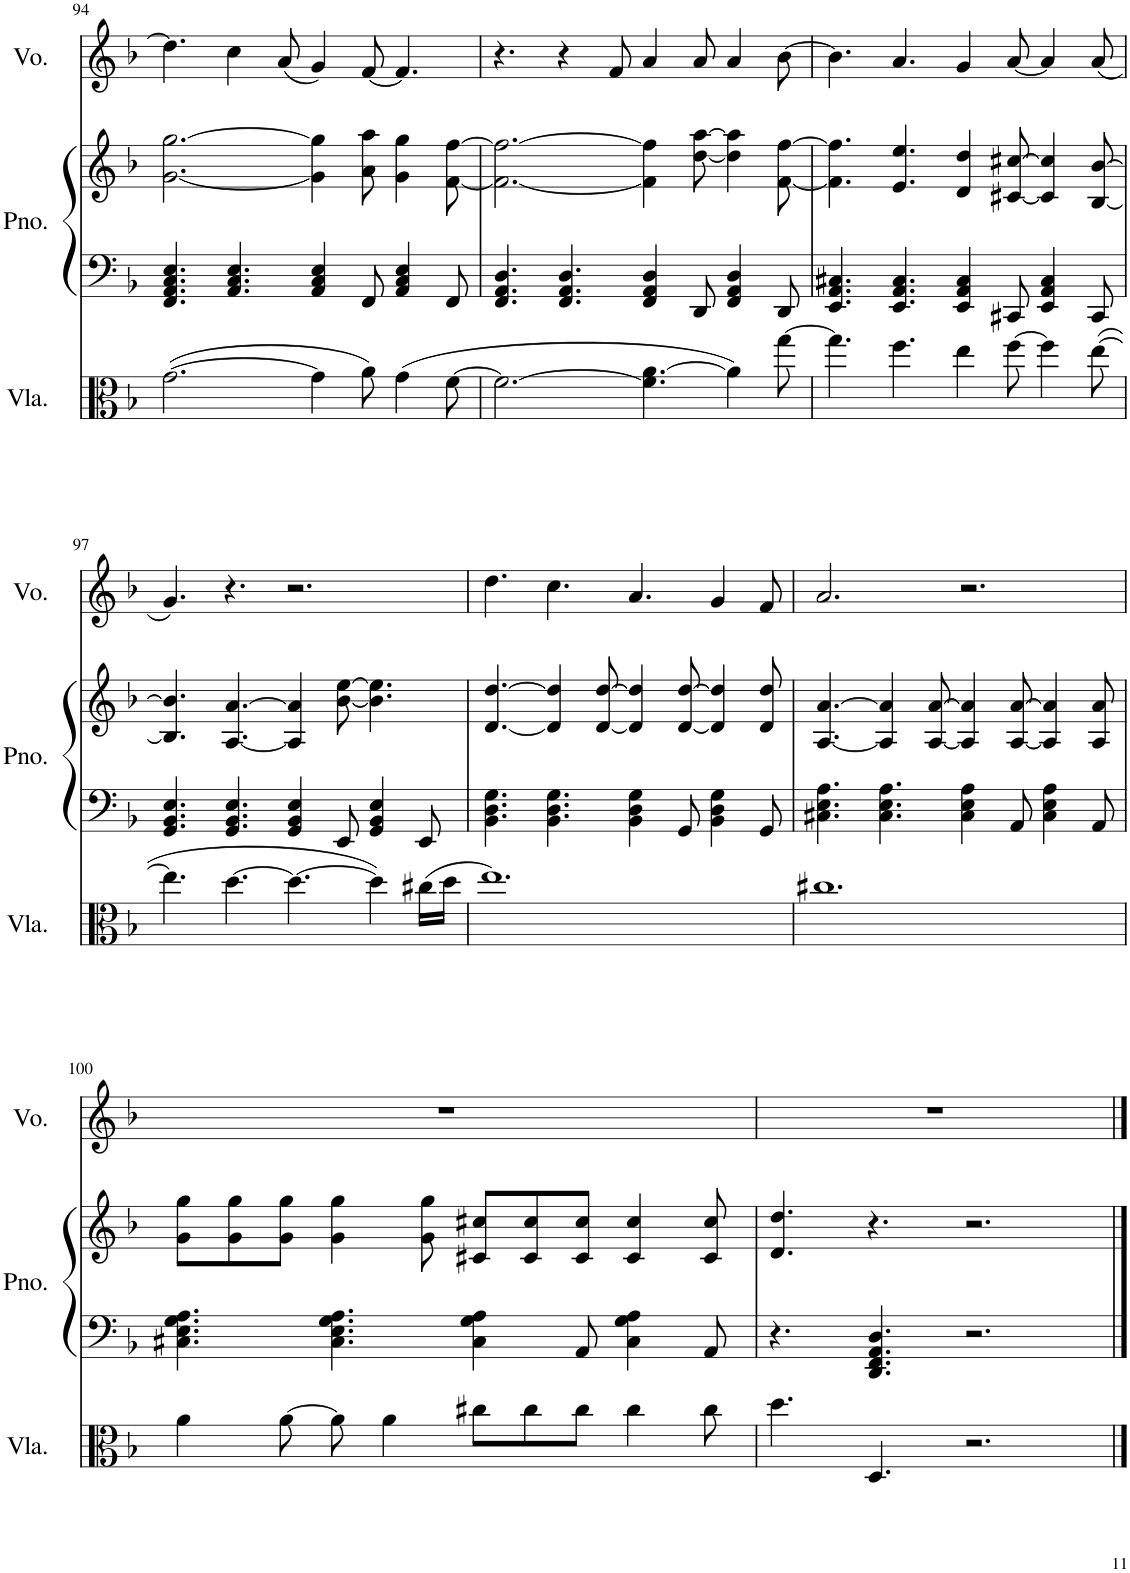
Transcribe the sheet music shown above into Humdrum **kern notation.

**kern	**kern	**kern	**kern
*part3	*part2	*part2	*part1
*staff4	*staff3	*staff2	*staff1
*I"Viola	*I"Piano	*	*I"Voice
*I'Vla.	*I'Pno.	*	*I'Vo.
!!LO:PB:g=z
*clefC3	*clefF4	*clefG2	*clefG2
*	*	*	*Trd7c12
*k[b-]	*k[b-]	*k[b-]	*k[b-]
*M12/8	*M12/8	*M12/8	*M12/8
=94	=94	=94	=94
([2.g\	4.FF/ 4.AA/ 4.C/ 4.E/	[2.g\ [2.gg\	4.dd\]
.	4.AA/ 4.C/ 4.E/	.	4cc\
.	.	.	(8a/
4g\]	4AA/ 4C/ 4E/	4g\] 4gg\]	4g/)
8a\)	8FF/	8a\ 8aa\	[8f/
(4g\	4AA/ 4C/ 4E/	4g\ 4gg\	4.f/]
[8f\	8FF/	[8f\ [8ff\	.
=95	=95	=95	=95
2.f\_	4.FF/ 4.AA/ 4.D/	2.f\_ 2.ff\_	4.r
.	4.FF/ 4.AA/ 4.D/	.	4r
.	.	.	8f/
4.f\] [4.a\	4FF/ 4AA/ 4D/	4f\] 4ff\]	4a/
.	8DD/	[8dd\ [8aa\	8a/
4a\])	4FF/ 4AA/ 4D/	4dd\] 4aa\]	4a/
[8gg\	8DD/	[8f\ [8ff\	[8b-\
=96	=96	=96	=96
4.gg\]	4.EE/ 4.AA/ 4.C#X/	4.f\] 4.ff\]	4.b-\]
4.ff\	4.EE/ 4.AA/ 4.C#/	4.e/ 4.ee/	4.a/
4ee\	4EE/ 4AA/ 4C#/	4d/ 4dd/	4g/
[8ff\	8CC#X/	[8c#X/ [8cc#X/	[8a/
4ff\]	4EE/ 4AA/ 4C#/	4c#/] 4cc#/]	4a/]
([8ee\	8CC#/	[8B-/ [8b-/	(8a/
!!LO:LB:g=z
=97	=97	=97	=97
4.ee\]	4.GG/ 4.BB-/ 4.E/	4.B-/] 4.b-/]	4.g/)
[4.dd\	4.GG/ 4.BB-/ 4.E/	[4.A/ [4.a/	4.r
4.dd\_	4GG/ 4BB-/ 4E/	4A/] 4a/]	2.r
.	8EE/	[8b-\ [8ee\	.
4dd\])	4GG/ 4BB-/ 4E/	4.b-\] 4.ee\]	.
(16cc#X\LL	8EE/	.	.
16dd\JJ	.	.	.
=98	=98	=98	=98
1.ee)	4.BB-\ 4.D\ 4.G\	[4.d/ [4.dd/	4.dd\
.	4.BB-\ 4.D\ 4.G\	4d/] 4dd/]	4.cc\
.	.	[8d/ [8dd/	.
.	4BB-\ 4D\ 4G\	4d/] 4dd/]	4.a/
.	8GG/	[8d/ [8dd/	.
.	4BB-\ 4D\ 4G\	4d/] 4dd/]	4g/
.	8GG/	8d/ 8dd/	8f/
=99	=99	=99	=99
1.cc#X	4.C#X\ 4.E\ 4.A\	[4.A/ [4.a/	2.a/
.	4.C#\ 4.E\ 4.A\	4A/] 4a/]	.
.	.	[8A/ [8a/	.
.	4C#\ 4E\ 4A\	4A/] 4a/]	2.r
.	8AA/	[8A/ [8a/	.
.	4C#\ 4E\ 4A\	4A/] 4a/]	.
.	8AA/	8A/ 8a/	.
!!LO:LB:g=z
=100	=100	=100	=100
4a\	4.C#X\ 4.E\ 4.G\ 4.A\	8g\ 8gg\L	1.r
.	.	8g\ 8gg\	.
[8a\	.	8g\ 8gg\J	.
8a\]	4.C#\ 4.E\ 4.G\ 4.A\	4g\ 4gg\	.
4a\	.	.	.
.	.	8g\ 8gg\	.
8cc#X\L	4C#\ 4G\ 4A\	8c#X/ 8cc#X/L	.
8cc#\	.	8c#/ 8cc#/	.
8cc#\J	8AA/	8c#/ 8cc#/J	.
4cc#\	4C#\ 4G\ 4A\	4c#/ 4cc#/	.
8cc#\	8AA/	8c#/ 8cc#/	.
=101	=101	=101	=101
4.dd\	4.r	4.d/ 4.dd/	1.r
4.D/	4.DD/ 4.FF/ 4.AA/ 4.D/	4.r	.
2.r	2.r	2.r	.
==	==	==	==
*-	*-	*-	*-
